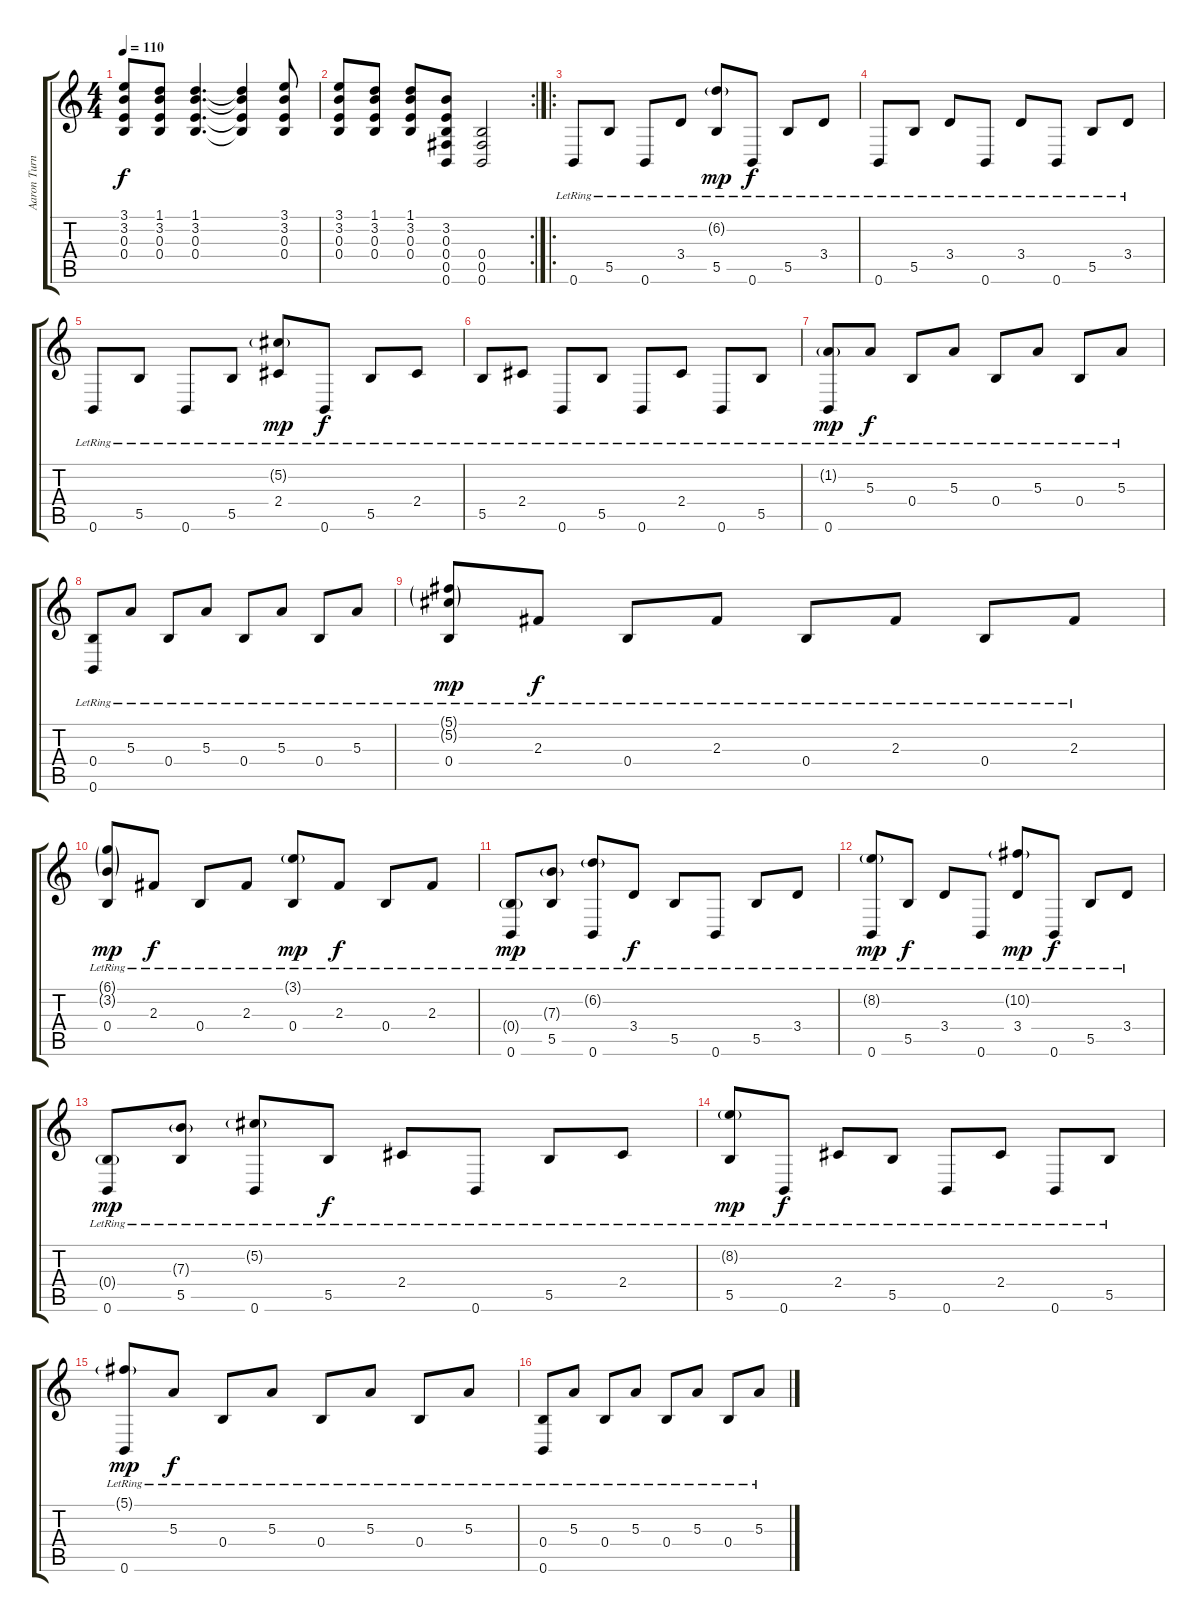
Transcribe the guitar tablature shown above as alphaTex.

\track ("Aaron Turner" "Aaron Turn") {instrument distortionguitar}
\staff {score tabs}
\tuning (Db4 Ab3 E3 B2 Gb2 B1) {hide}
\ts (4 4)
\tempo 110
\clef g2
\ks c
(3.1 3.2 0.3 0.4).8{dy f} (1.1 3.2 0.3 0.4).8 (1.1 3.2 0.3 0.4).4{d} (1.1{t} 3.2{t} 0.3{t} 0.4{t}).4 (3.1 3.2 0.3 0.4).8 |
\rc 2
(3.1 3.2 0.3 0.4).8 (1.1 3.2 0.3 0.4).8 (1.1 3.2 0.3 0.4).8 (3.2 0.3 0.4 0.5 0.6).8 (0.4 0.5 0.6).2 |
\ro
0.6{lr}.8{volume 15 balance 10 instrument electricguitarjazz} 5.5{lr}.8 0.6{lr}.8 3.4{lr}.8 (6.2{g} 5.5{lr}).8{dy mp} 0.6{lr}.8{dy f} 5.5{lr}.8 3.4{lr}.8 |
0.6{lr}.8 5.5{lr}.8 3.4{lr}.8 0.6{lr}.8 3.4{lr}.8 0.6{lr}.8 5.5{lr}.8 3.4{lr}.8 |
0.6{lr}.8 5.5{lr}.8 0.6{lr}.8 5.5{lr}.8 (5.2{g} 2.4{lr}).8{dy mp} 0.6{lr}.8{dy f} 5.5{lr}.8 2.4{lr}.8 |
5.5{lr}.8 2.4{lr}.8 0.6{lr}.8 5.5{lr}.8 0.6{lr}.8 2.4{lr}.8 0.6{lr}.8 5.5{lr}.8 |
(1.2{g} 0.6{lr}).8{dy mp} 5.3{lr}.8{dy f} 0.4{lr}.8 5.3{lr}.8 0.4{lr}.8 5.3{lr}.8 0.4{lr}.8 5.3{lr}.8 |
(0.4{lr} 0.6{lr}).8 5.3{lr}.8 0.4{lr}.8 5.3{lr}.8 0.4{lr}.8 5.3{lr}.8 0.4{lr}.8 5.3{lr}.8 |
(5.1{g} 5.2{g} 0.4{lr}).8{dy mp} 2.3{lr}.8{dy f} 0.4{lr}.8 2.3{lr}.8 0.4{lr}.8 2.3{lr}.8 0.4{lr}.8 2.3{lr}.8 |
(6.1{g} 3.2{g} 0.4{lr}).8{dy mp} 2.3{lr}.8{dy f} 0.4{lr}.8 2.3{lr}.8 (3.1{g} 0.4{lr}).8{dy mp} 2.3{lr}.8{dy f} 0.4{lr}.8 2.3{lr}.8 |
(0.4{g} 0.6{lr}).8{dy mp} (7.3{g} 5.5{lr}).8 (6.2{g} 0.6{lr}).8 3.4{lr}.8{dy f} 5.5{lr}.8 0.6{lr}.8 5.5{lr}.8 3.4{lr}.8 |
(8.2{g} 0.6{lr}).8{dy mp} 5.5{lr}.8{dy f} 3.4{lr}.8 0.6{lr}.8 (10.2{g} 3.4{lr}).8{dy mp} 0.6{lr}.8{dy f} 5.5{lr}.8 3.4{lr}.8 |
(0.4{g} 0.6{lr}).8{dy mp} (7.3{g} 5.5{lr}).8 (5.2{g} 0.6{lr}).8 5.5{lr}.8{dy f} 2.4{lr}.8 0.6{lr}.8 5.5{lr}.8 2.4{lr}.8 |
(8.2{g} 5.5{lr}).8{dy mp} 0.6{lr}.8{dy f} 2.4{lr}.8 5.5{lr}.8 0.6{lr}.8 2.4{lr}.8 0.6{lr}.8 5.5{lr}.8 |
(5.1{g} 0.6{lr}).8{dy mp} 5.3{lr}.8{dy f} 0.4{lr}.8 5.3{lr}.8 0.4{lr}.8 5.3{lr}.8 0.4{lr}.8 5.3{lr}.8 |
(0.4{lr} 0.6{lr}).8 5.3{lr}.8 0.4{lr}.8 5.3{lr}.8 0.4{lr}.8 5.3{lr}.8 0.4{lr}.8 5.3{lr}.8
